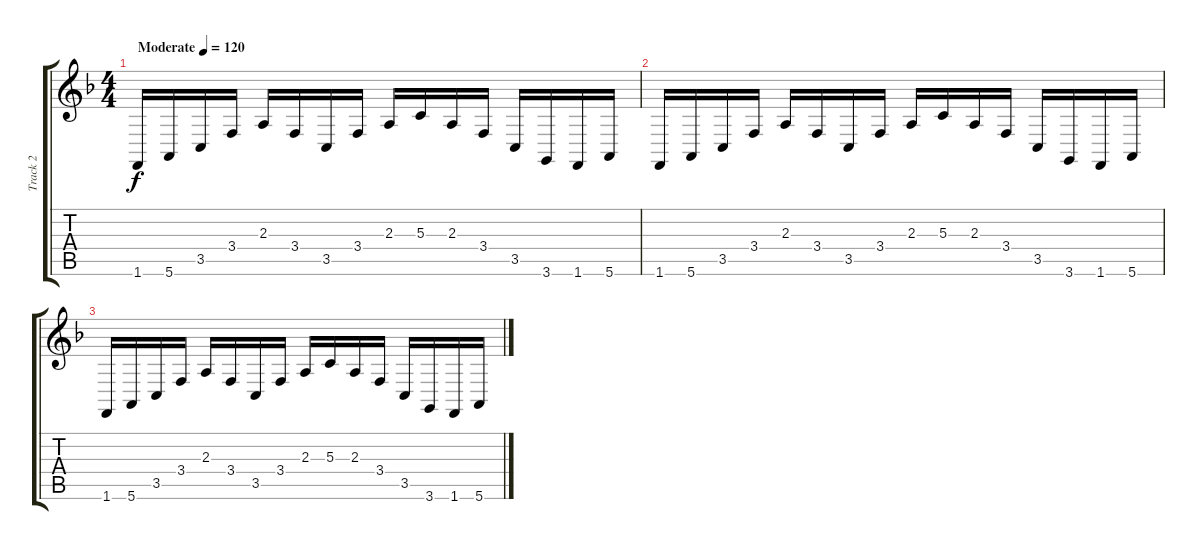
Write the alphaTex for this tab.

\track ("Track 2" "Track 2") {instrument harpsichord}
\staff {score tabs}
\tuning (E4 B3 G3 D3 A2 E2) {hide}
\ts (4 4)
\tempo (120 "Moderate")
\clef g2
\ks f
1.6.16{dy f instrument harpsichord} 5.6.16 3.5.16 3.4.16 2.3.16 3.4.16 3.5.16 3.4.16 2.3.16 5.3.16 2.3.16 3.4.16 3.5.16 3.6.16 1.6.16 5.6.16 |
1.6.16 5.6.16 3.5.16 3.4.16 2.3.16 3.4.16 3.5.16 3.4.16 2.3.16 5.3.16 2.3.16 3.4.16 3.5.16 3.6.16 1.6.16 5.6.16 |
1.6.16 5.6.16 3.5.16 3.4.16 2.3.16 3.4.16 3.5.16 3.4.16 2.3.16 5.3.16 2.3.16 3.4.16 3.5.16 3.6.16 1.6.16 5.6.16
